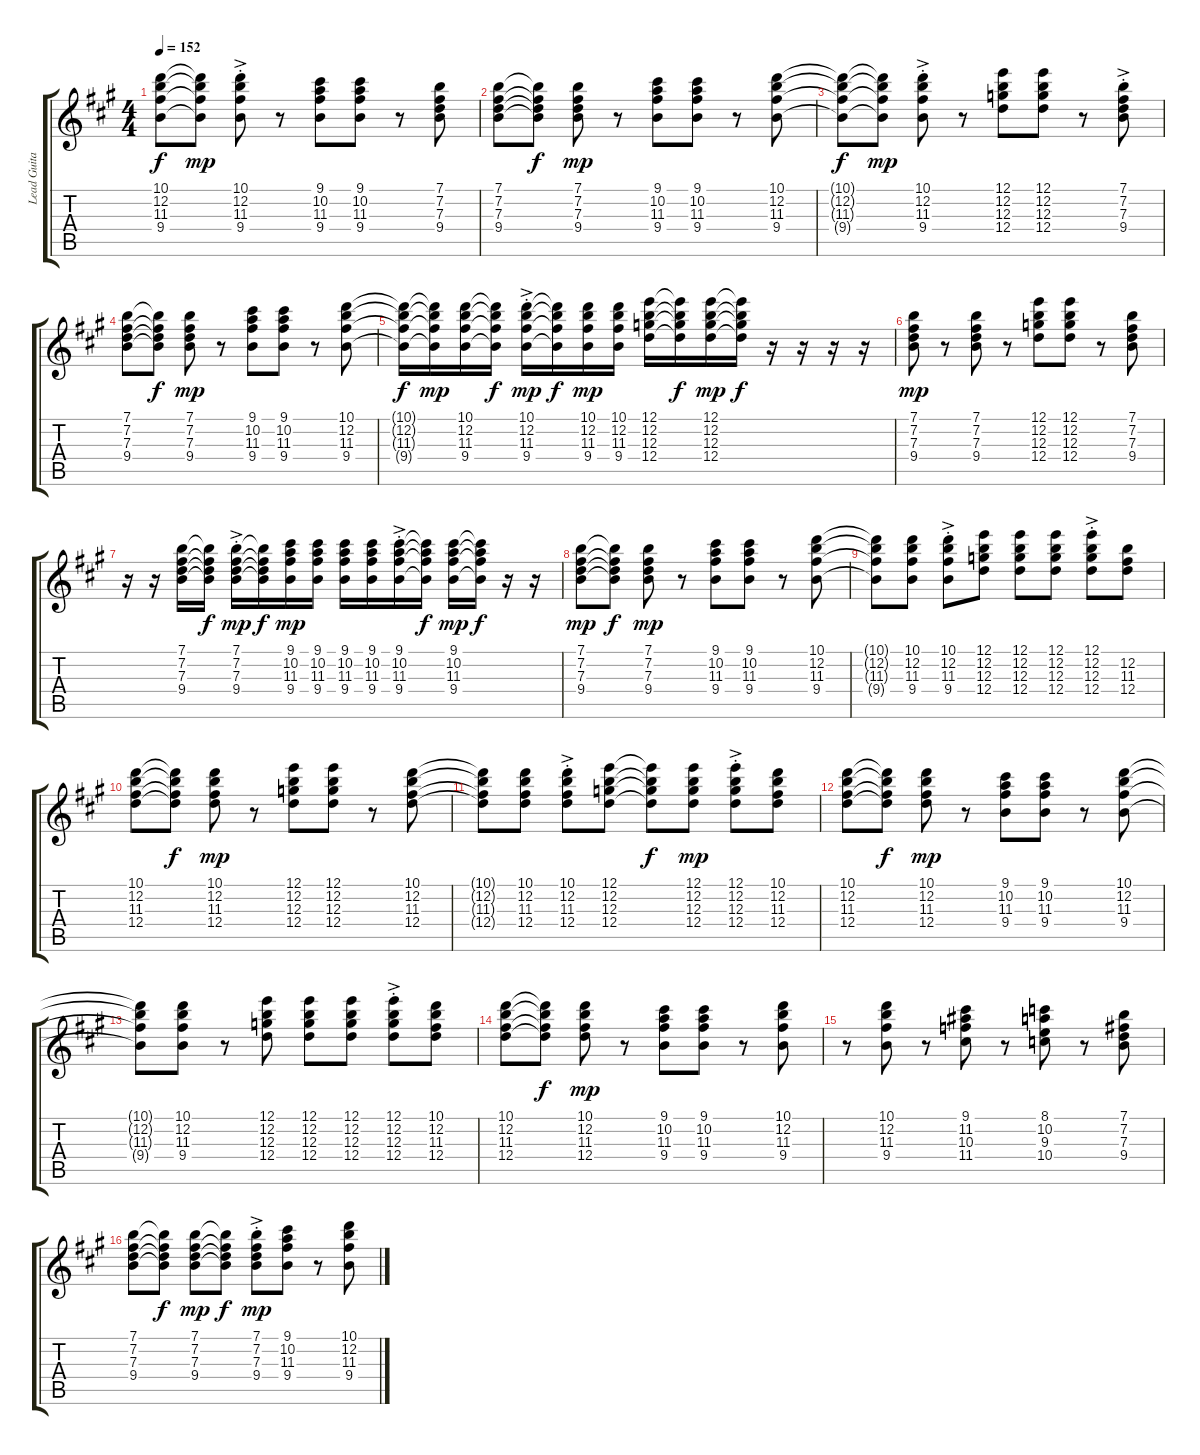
\track ("Lead Guitar clean" "Lead Guita") {instrument electricguitarclean}
\staff {score tabs}
\tuning (E4 B3 G3 D3 A2 E2) {hide}
\ts (4 4)
\tempo 152
\clef g2
\ks a
(10.1{t} 12.2{t} 11.3{t} 9.4{t}).8{dy f} (10.1{t} 12.2{t} 11.3{t} 9.4{t}).8{dy mp} (10.1{ac st} 12.2{ac st} 11.3{ac st} 9.4{ac st}).8 r.8 (9.1 10.2 11.3 9.4).8 (9.1 10.2 11.3 9.4).8 r.8 (7.1 7.2 7.3 9.4).8 |
(7.1 7.2 7.3 9.4).8 (7.1{t} 7.2{t} 7.3{t} 9.4{t}).8{dy f} (7.1 7.2 7.3 9.4).8{dy mp} r.8 (9.1 10.2 11.3 9.4).8 (9.1 10.2 11.3 9.4).8 r.8 (10.1 12.2 11.3 9.4).8 |
(10.1{t} 12.2{t} 11.3{t} 9.4{t}).8{dy f} (10.1{t} 12.2{t} 11.3{t} 9.4{t}).8{dy mp} (10.1{ac st} 12.2{ac st} 11.3{ac st} 9.4{ac st}).8 r.8 (12.1 12.2 12.3 12.4).8 (12.1 12.2 12.3 12.4).8 r.8 (7.1{ac st} 7.2{ac st} 7.3{ac st} 9.4{ac st}).8 |
(7.1 7.2 7.3 9.4).8 (7.1{t} 7.2{t} 7.3{t} 9.4{t}).8{dy f} (7.1 7.2 7.3 9.4).8{dy mp} r.8 (9.1 10.2 11.3 9.4).8 (9.1 10.2 11.3 9.4).8 r.8 (10.1 12.2 11.3 9.4).8 |
(10.1{t} 12.2{t} 11.3{t} 9.4{t}).16{dy f} (10.1{t} 12.2{t} 11.3{t} 9.4{t}).16{dy mp} (10.1 12.2 11.3 9.4).16 (10.1{t} 12.2{t} 11.3{t} 9.4{t}).16{dy f} (10.1{ac st} 12.2{ac st} 11.3{ac st} 9.4{ac st}).16{dy mp} (10.1{t} 12.2{t} 11.3{t} 9.4{t}).16{dy f} (10.1 12.2 11.3 9.4).16{dy mp} (10.1 12.2 11.3 9.4).16 (12.1 12.2 12.3 12.4).16 (12.1{t} 12.2{t} 12.3{t} 12.4{t}).16{dy f} (12.1 12.2 12.3 12.4).16{dy mp} (12.1{t} 12.2{t} 12.3{t} 12.4{t}).16{dy f} r.16 r.16 r.16 r.16 |
(7.1 7.2 7.3 9.4).8{dy mp} r.8 (7.1 7.2 7.3 9.4).8 r.8 (12.1 12.2 12.3 12.4).8 (12.1 12.2 12.3 12.4).8 r.8 (7.1 7.2 7.3 9.4).8 |
r.16 r.16 (7.1 7.2 7.3 9.4).16 (7.1{t} 7.2{t} 7.3{t} 9.4{t}).16{dy f} (7.1{ac st} 7.2{ac st} 7.3{ac st} 9.4{ac st}).16{dy mp} (7.1{t} 7.2{t} 7.3{t} 9.4{t}).16{dy f} (9.1 10.2 11.3 9.4).16{dy mp} (9.1 10.2 11.3 9.4).16 (9.1 10.2 11.3 9.4).16 (9.1 10.2 11.3 9.4).16 (9.1{ac st} 10.2{ac st} 11.3{ac st} 9.4{ac st}).16 (9.1{t} 10.2{t} 11.3{t} 9.4{t}).16{dy f} (9.1 10.2 11.3 9.4).16{dy mp} (9.1{t} 10.2{t} 11.3{t} 9.4{t}).16{dy f} r.16 r.16 |
(7.1 7.2 7.3 9.4).8{dy mp} (7.1{t} 7.2{t} 7.3{t} 9.4{t}).8{dy f} (7.1 7.2 7.3 9.4).8{dy mp} r.8 (9.1 10.2 11.3 9.4).8 (9.1 10.2 11.3 9.4).8 r.8 (10.1 12.2 11.3 9.4).8 |
(10.1{t} 12.2{t} 11.3{t} 9.4{t}).8 (10.1 12.2 11.3 9.4).8 (10.1{ac st} 12.2{ac st} 11.3{ac st} 9.4{ac st}).8 (12.1 12.2 12.3 12.4).8 (12.1 12.2 12.3 12.4).8 (12.1 12.2 12.3 12.4).8 (12.1{ac st} 12.2{ac st} 12.3{ac st} 12.4{ac st}).8 (12.2 11.3 12.4).8 |
(10.1 12.2 11.3 12.4).8 (10.1{t} 12.2{t} 11.3{t} 12.4{t}).8{dy f} (10.1 12.2 11.3 12.4).8{dy mp} r.8 (12.1 12.2 12.3 12.4).8 (12.1 12.2 12.3 12.4).8 r.8 (10.1 12.2 11.3 12.4).8 |
(10.1{t} 12.2{t} 11.3{t} 12.4{t}).8 (10.1 12.2 11.3 12.4).8 (10.1{ac st} 12.2{ac st} 11.3{ac st} 12.4{ac st}).8 (12.1 12.2 12.3 12.4).8 (12.1{t} 12.2{t} 12.3{t} 12.4{t}).8{dy f} (12.1 12.2 12.3 12.4).8{dy mp} (12.1{ac st} 12.2{ac st} 12.3{ac st} 12.4{ac st}).8 (10.1 12.2 11.3 12.4).8 |
(10.1 12.2 11.3 12.4).8 (10.1{t} 12.2{t} 11.3{t} 12.4{t}).8{dy f} (10.1 12.2 11.3 12.4).8{dy mp} r.8 (9.1 10.2 11.3 9.4).8 (9.1 10.2 11.3 9.4).8 r.8 (10.1 12.2 11.3 9.4).8 |
(10.1{t} 12.2{t} 11.3{t} 9.4{t}).8 (10.1 12.2 11.3 9.4).8 r.8 (12.1 12.2 12.3 12.4).8 (12.1 12.2 12.3 12.4).8 (12.1 12.2 12.3 12.4).8 (12.1{ac st} 12.2{ac st} 12.3{ac st} 12.4{ac st}).8 (10.1 12.2 11.3 12.4).8 |
(10.1 12.2 11.3 12.4).8 (10.1{t} 12.2{t} 11.3{t} 12.4{t}).8{dy f} (10.1 12.2 11.3 12.4).8{dy mp} r.8 (9.1 10.2 11.3 9.4).8 (9.1 10.2 11.3 9.4).8 r.8 (10.1 12.2 11.3 9.4).8 |
r.8 (10.1 12.2 11.3 9.4).8 r.8 (9.1 11.2 10.3 11.4).8 r.8 (8.1 10.2 9.3 10.4).8 r.8 (7.1 7.2 7.3 9.4).8 |
(7.1 7.2 7.3 9.4).8 (7.1{t} 7.2{t} 7.3{t} 9.4{t}).8{dy f} (7.1 7.2 7.3 9.4).8{dy mp} (7.1{t} 7.2{t} 7.3{t} 9.4{t}).8{dy f} (7.1{ac st} 7.2{ac st} 7.3{ac st} 9.4{ac st}).8{dy mp} (9.1 10.2 11.3 9.4).8 r.8 (10.1 12.2 11.3 9.4).8
